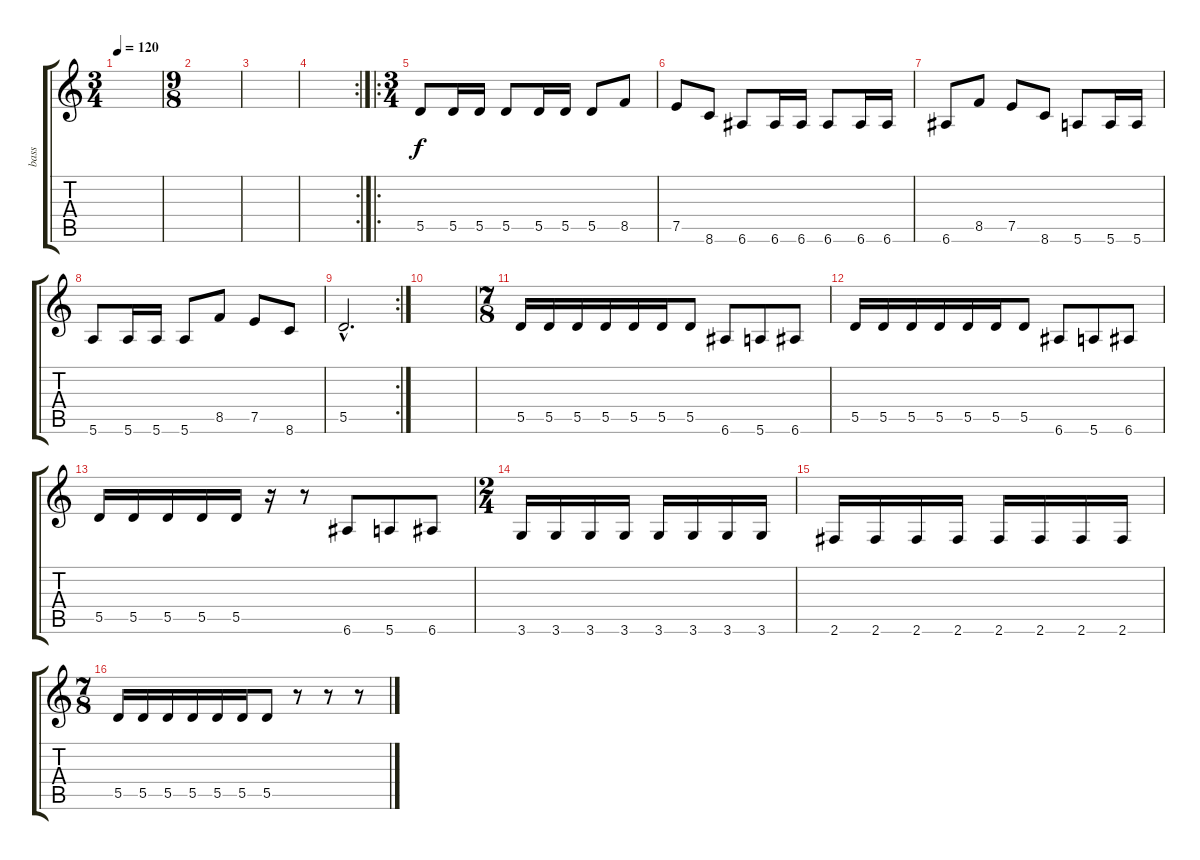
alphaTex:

\track ("bass" "bass") {instrument slapbass1}
\staff {score tabs}
\tuning (E4 B3 G3 D3 A2 E2) {hide}
\ts (3 4)
\tempo 120
\clef g2
\ks c
|
\ts (9 8)
|
|
\rc 2
|
\ro
\ts (3 4)
5.5.8 5.5.16 5.5.16 5.5.8 5.5.16 5.5.16 5.5.8 8.5.8 |
7.5.8 8.6.8 6.6.8 6.6.16 6.6.16 6.6.8 6.6.16 6.6.16 |
6.6.8 8.5.8 7.5.8 8.6.8 5.6.8 5.6.16 5.6.16 |
5.6.8 5.6.16 5.6.16 5.6.8 8.5.8 7.5.8 8.6.8 |
\rc 2
5.5{hac}.2{d} |
|
\ts (7 8)
5.5.16 5.5.16 5.5.16 5.5.16 5.5.16 5.5.16 5.5.8 6.6.8 5.6.8 6.6.8 |
5.5.16 5.5.16 5.5.16 5.5.16 5.5.16 5.5.16 5.5.8 6.6.8 5.6.8 6.6.8 |
5.5.16 5.5.16 5.5.16 5.5.16 5.5.16 r.16 r.8 6.6.8 5.6.8 6.6.8 |
\ts (2 4)
3.6.16 3.6.16 3.6.16 3.6.16 3.6.16 3.6.16 3.6.16 3.6.16 |
2.6.16 2.6.16 2.6.16 2.6.16 2.6.16 2.6.16 2.6.16 2.6.16 |
\ts (7 8)
5.5.16 5.5.16 5.5.16 5.5.16 5.5.16 5.5.16 5.5.8 r.8 r.8 r.8
